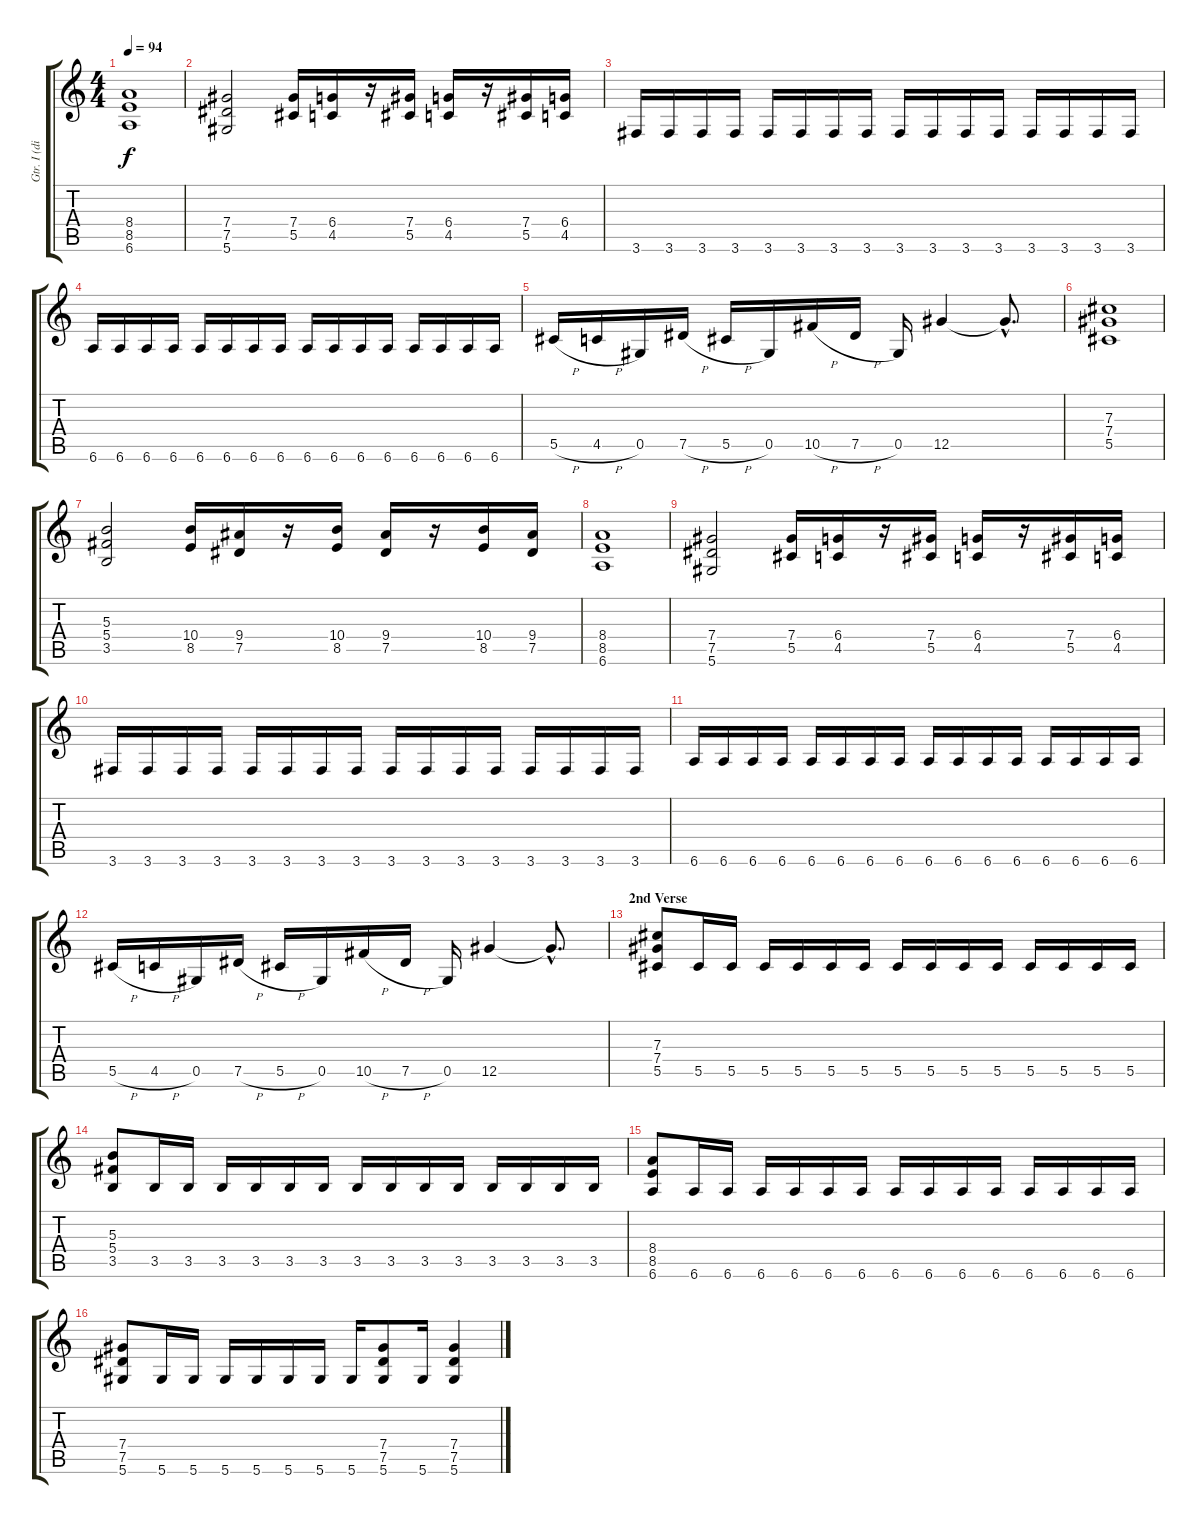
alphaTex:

\track ("Gtr. I (dist)" "Gtr. I (di") {instrument distortionguitar}
\staff {score tabs}
\tuning (Eb4 Bb3 Gb3 Db3 Ab2 Eb2) {hide}
\ts (4 4)
\tempo 94
\clef g2
\ks c
(8.4 8.5 6.6).1{dy f} |
(7.4 7.5 5.6).2 (7.4 5.5).16 (6.4 4.5).16 r.16 (7.4 5.5).16 (6.4 4.5).16 r.16 (7.4 5.5).16 (6.4 4.5).16 |
3.6.16 3.6.16 3.6.16 3.6.16 3.6.16 3.6.16 3.6.16 3.6.16 3.6.16 3.6.16 3.6.16 3.6.16 3.6.16 3.6.16 3.6.16 3.6.16 |
6.6.16 6.6.16 6.6.16 6.6.16 6.6.16 6.6.16 6.6.16 6.6.16 6.6.16 6.6.16 6.6.16 6.6.16 6.6.16 6.6.16 6.6.16 6.6.16 |
5.5{h}.16 4.5{h}.16 0.5.16 7.5{h}.16 5.5{h}.16 0.5.16 10.5{h}.16 7.5{h}.16 0.5.16 12.5.4 12.5{hac t}.8{d} |
(7.3 7.4 5.5).1 |
(5.3 5.4 3.5).2 (10.4 8.5).16 (9.4 7.5).16 r.16 (10.4 8.5).16 (9.4 7.5).16 r.16 (10.4 8.5).16 (9.4 7.5).16 |
(8.4 8.5 6.6).1 |
(7.4 7.5 5.6).2 (7.4 5.5).16 (6.4 4.5).16 r.16 (7.4 5.5).16 (6.4 4.5).16 r.16 (7.4 5.5).16 (6.4 4.5).16 |
3.6.16 3.6.16 3.6.16 3.6.16 3.6.16 3.6.16 3.6.16 3.6.16 3.6.16 3.6.16 3.6.16 3.6.16 3.6.16 3.6.16 3.6.16 3.6.16 |
6.6.16 6.6.16 6.6.16 6.6.16 6.6.16 6.6.16 6.6.16 6.6.16 6.6.16 6.6.16 6.6.16 6.6.16 6.6.16 6.6.16 6.6.16 6.6.16 |
5.5{h}.16 4.5{h}.16 0.5.16 7.5{h}.16 5.5{h}.16 0.5.16 10.5{h}.16 7.5{h}.16 0.5.16 12.5.4 12.5{hac t}.8{d} |
\section ("" "2nd Verse")
(7.3 7.4 5.5).8 5.5.16 5.5.16 5.5.16 5.5.16 5.5.16 5.5.16 5.5.16 5.5.16 5.5.16 5.5.16 5.5.16 5.5.16 5.5.16 5.5.16 |
(5.3 5.4 3.5).8 3.5.16 3.5.16 3.5.16 3.5.16 3.5.16 3.5.16 3.5.16 3.5.16 3.5.16 3.5.16 3.5.16 3.5.16 3.5.16 3.5.16 |
(8.4 8.5 6.6).8 6.6.16 6.6.16 6.6.16 6.6.16 6.6.16 6.6.16 6.6.16 6.6.16 6.6.16 6.6.16 6.6.16 6.6.16 6.6.16 6.6.16 |
(7.4 7.5 5.6).8 5.6.16 5.6.16 5.6.16 5.6.16 5.6.16 5.6.16 5.6.16 (7.4 7.5 5.6).8 5.6.16 (7.4 7.5 5.6).4
